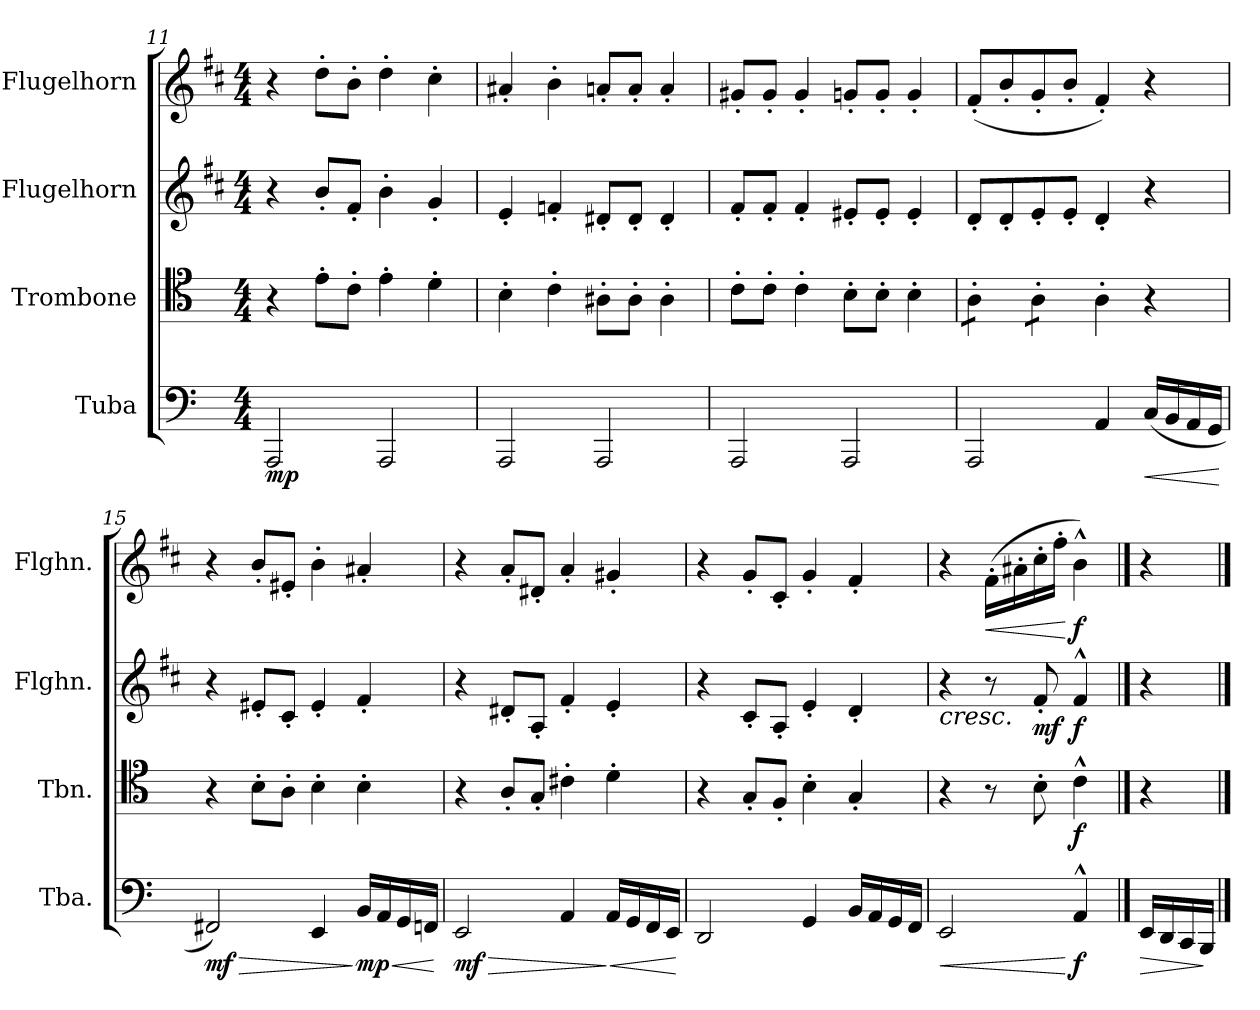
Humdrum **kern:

**kern	**dynam	**kern	**dynam	**kern	**dynam	**kern	**dynam
*part4	*part4	*part3	*part3	*part2	*part2	*part1	*part1
*staff4	*staff4	*staff3	*staff3	*staff2	*staff2	*staff1	*staff1
*I"Tuba	*	*I"Trombone	*	*I"Flugelhorn	*	*I"Flugelhorn	*
*I'Tba.	*	*I'Tbn.	*	*I'Flghn.	*	*I'Flghn.	*
!!LO:LB:g=z
*clefF4	*	*clefC4	*	*clefG2	*	*clefG2	*
*	*	*	*	*ITrd1c2	*	*ITrd1c2	*
*k[]	*	*k[]	*	*k[]	*	*k[]	*
*M4/4	*	*M4/4	*	*M4/4	*	*M4/4	*
=11	=11	=11	=11	=11	=11	=11	=11
!	!LO:DY:b	!	!	!	!	!	!
2AAA/	mp	4r	.	4r	.	4r	.
.	.	8e'\L	.	8a'/L	.	8cc'\L	.
.	.	8c'\J	.	8e'/J	.	8a'\J	.
2AAA/	.	4e'\	.	4a'\	.	4cc'\	.
.	.	4d'\	.	4f'/	.	4b'\	.
=12	=12	=12	=12	=12	=12	=12	=12
2AAA/	.	4B'\	.	4d'/	.	4g#X'/	.
.	.	4c'\	.	4e-X'/	.	4a'\	.
2AAA/	.	8A#X'\L	.	8c#X'/L	.	8gn'/L	.
.	.	8A#'\J	.	8c#'/J	.	8g'/J	.
.	.	4A#'\	.	4c#'/	.	4g'/	.
=13	=13	=13	=13	=13	=13	=13	=13
2AAA/	.	8c'\L	.	8e'/L	.	8f#X'/L	.
.	.	8c'\J	.	8e'/J	.	8f#'/J	.
.	.	4c'\	.	4e'/	.	4f#'/	.
2AAA/	.	8B'\L	.	8d#X'/L	.	8fn'/L	.
.	.	8B'\J	.	8d#'/J	.	8f'/J	.
.	.	4B'\	.	4d#'/	.	4f'/	.
=14	=14	=14	=14	=14	=14	=14	=14
*	*	*tremolo	*	*	*	*	*
2AAA/	.	8A'\L	.	8c'/L	.	(<8e'/L	.
.	.	8A'\J	.	8c'/	.	8a'/	.
.	.	8A'\L	.	8d'/	.	8f'/	.
.	.	8A'\J	.	8d'/J	.	8a'/J	.
*	*	*Xtremolo	*	*	*	*	*
4AA/	.	4A'\	.	4c'/	.	4e'/)	.
!	!LO:HP:b	!	!	!	!	!	!
(<16C/LL	<	4r	.	4r	.	4r	.
16BB/	.	.	.	.	.	.	.
16AA/	.	.	.	.	.	.	.
16GG/JJ	.	.	.	.	.	.	.
.	[	.	.	.	.	.	.
=15	=15	=15	=15	=15	=15	=15	=15
!	!LO:HP:b	!	!	!	!	!	!
!	!LO:DY:n=1:b	!	!	!	!	!	!
2FF#X/)	> mf	4r	.	4r	.	4r	.
.	.	8B'\L	.	8d#X'/L	.	8a'/L	.
.	.	8A'\J	.	8B'/J	.	8d#X'/J	.
4EE/	.	4B'\	.	4d#'/	.	4a'\	.
!	!LO:HP:n=1:b	!	!	!	!	!	!
!	!LO:DY:n=2:b	!	!	!	!	!	!
16BB/LL	] < mp	4B'\	.	4e'/	.	4g#X'/	.
16AA/	.	.	.	.	.	.	.
16GG/	.	.	.	.	.	.	.
16FFn/JJ	.	.	.	.	.	.	.
.	[	.	.	.	.	.	.
!!LO:PB:g=z
=16	=16	=16	=16	=16	=16	=16	=16
!	!LO:HP:b	!	!	!	!	!	!
!	!LO:DY:n=1:b	!	!	!	!	!	!
2EE/	> mf	4r	.	4r	.	4r	.
.	.	8A'/L	.	8c#X'/L	.	8g'/L	.
.	.	8G'/J	.	8G'/J	.	8c#X'/J	.
4AA/	.	4c#X'\	.	4e'/	.	4g'/	.
!	!LO:HP:n=1:b	!	!	!	!	!	!
16AA/LL	] <	4d'\	.	4d'/	.	4f#X'/	.
16GG/	.	.	.	.	.	.	.
16FF/	.	.	.	.	.	.	.
16EE/JJ	.	.	.	.	.	.	.
.	[	.	.	.	.	.	.
=17	=17	=17	=17	=17	=17	=17	=17
2DD/	.	4r	.	4r	.	4r	.
.	.	8G'/L	.	8B'/L	.	8f'/L	.
.	.	8F'/J	.	8G'/J	.	8B'/J	.
4GG/	.	4B'\	.	4d'/	.	4f'/	.
16BB/LL	.	4G'/	.	4c'/	.	4e'/	.
16AA/	.	.	.	.	.	.	.
16GG/	.	.	.	.	.	.	.
16FF/JJ	.	.	.	.	.	.	.
=18	=18	=18	=18	=18	=18	=18	=18
!	!LO:HP:b	!	!	!	!LO:HP:b	!	!
2EE/	<	4r	.	4r	<	4r	.
!	!	!	!	!	!	!	!LO:HP:b
.	.	8r	.	8r	.	(>16e'\LL	<
.	.	.	.	.	.	16g#X'\	.
!	!	!	!	!	!LO:DY:b	!	!
.	.	8B'\	.	8e'/	mf	16b'\	.
.	.	.	.	.	.	16ee'\JJ	.
!	!LO:DY:n=1:b	!	!LO:DY:b	!	!LO:DY:n=1:b	!	!LO:DY:n=1:b
4AA^^/	[ f	4c^^\	f	4e^^/	[ f	4a^^\)	[ f
==18X1	==18X1	==18X1	==18X1	==18X1	==18X1	==18X1	==18X1
!	!LO:HP:b	!	!	!	!	!	!
16EE/LL	>	4r	.	4r	.	4r	.
16DD/	.	.	.	.	.	.	.
16CC/	.	.	.	.	.	.	.
16BBB/JJ	.	.	.	.	.	.	.
.	]	.	.	.	.	.	.
==	==	==	==	==	==	==	==
*-	*-	*-	*-	*-	*-	*-	*-
